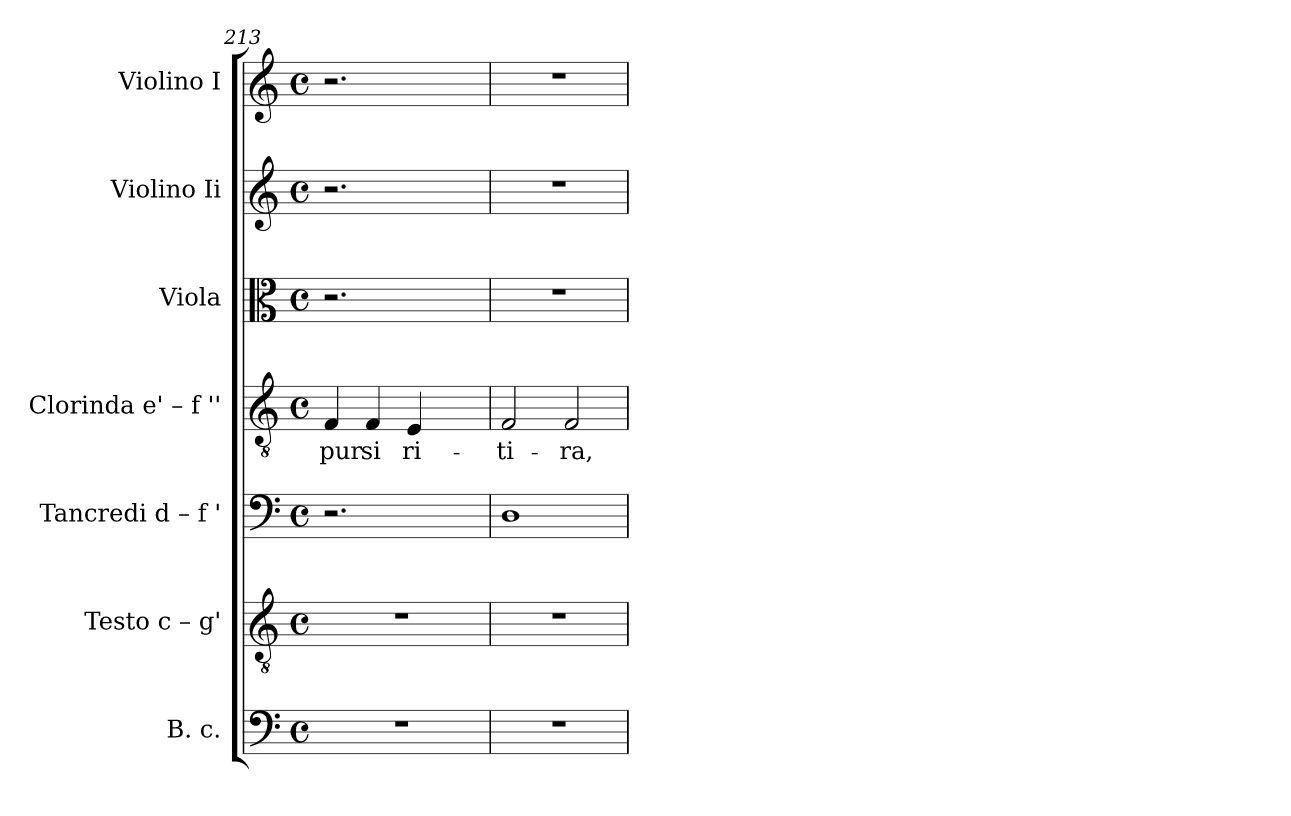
**kern	**kern	**kern	**kern	**text	**kern	**kern	**kern
*part7	*part6	*part5	*part4	*part4	*part3	*part2	*part1
*staff7	*staff6	*staff5	*staff4	*staff4	*staff3	*staff2	*staff1
*I"B. c.	*I"Testo  c – g'	*I"Tancredi  d – f '	*I"Clorinda  e' – f ''	*	*I"Viola	*I"Violino Ii	*I"Violino I
*clefF4	*clefGv2	*clefF4	*clefGv2	*	*clefC3	*clefG2	*clefG2
*k[]	*k[]	*k[]	*k[]	*	*k[]	*k[]	*k[]
*C:	*C:	*C:	*C:	*	*C:	*C:	*C:
*M4/4	*M4/4	*M4/4	*M4/4	*	*M4/4	*M4/4	*M4/4
*met(c)	*met(c)	*met(c)	*met(c)	*	*met(c)	*met(c)	*met(c)
=213	=213	=213	=213	=213	=213	=213	=213
!	!	!	!	!LO:LY:b:cj	!	!	!
1r	1r	2.r	4F/	pur	2.r	2.r	2.r
!	!	!	!	!LO:LY:b:cj	!	!	!
.	.	.	4F/	si	.	.	.
!	!	!	!	!LO:LY:b:cj	!	!	!
.	.	.	4E/	ri-	.	.	.
.	.	4ryy	4ryy	.	4ryy	4ryy	4ryy
=214	=214	=214	=214	=214	=214	=214	=214
!	!	!	!	!LO:LY:b:cj	!	!	!
1r	1r	1D	2F/	-ti-	1r	1r	1r
!	!	!	!	!LO:LY:b:cj	!	!	!
.	.	.	2F/	-ra,	.	.	.
=	=	=	=	=	=	=	=
*-	*-	*-	*-	*-	*-	*-	*-
